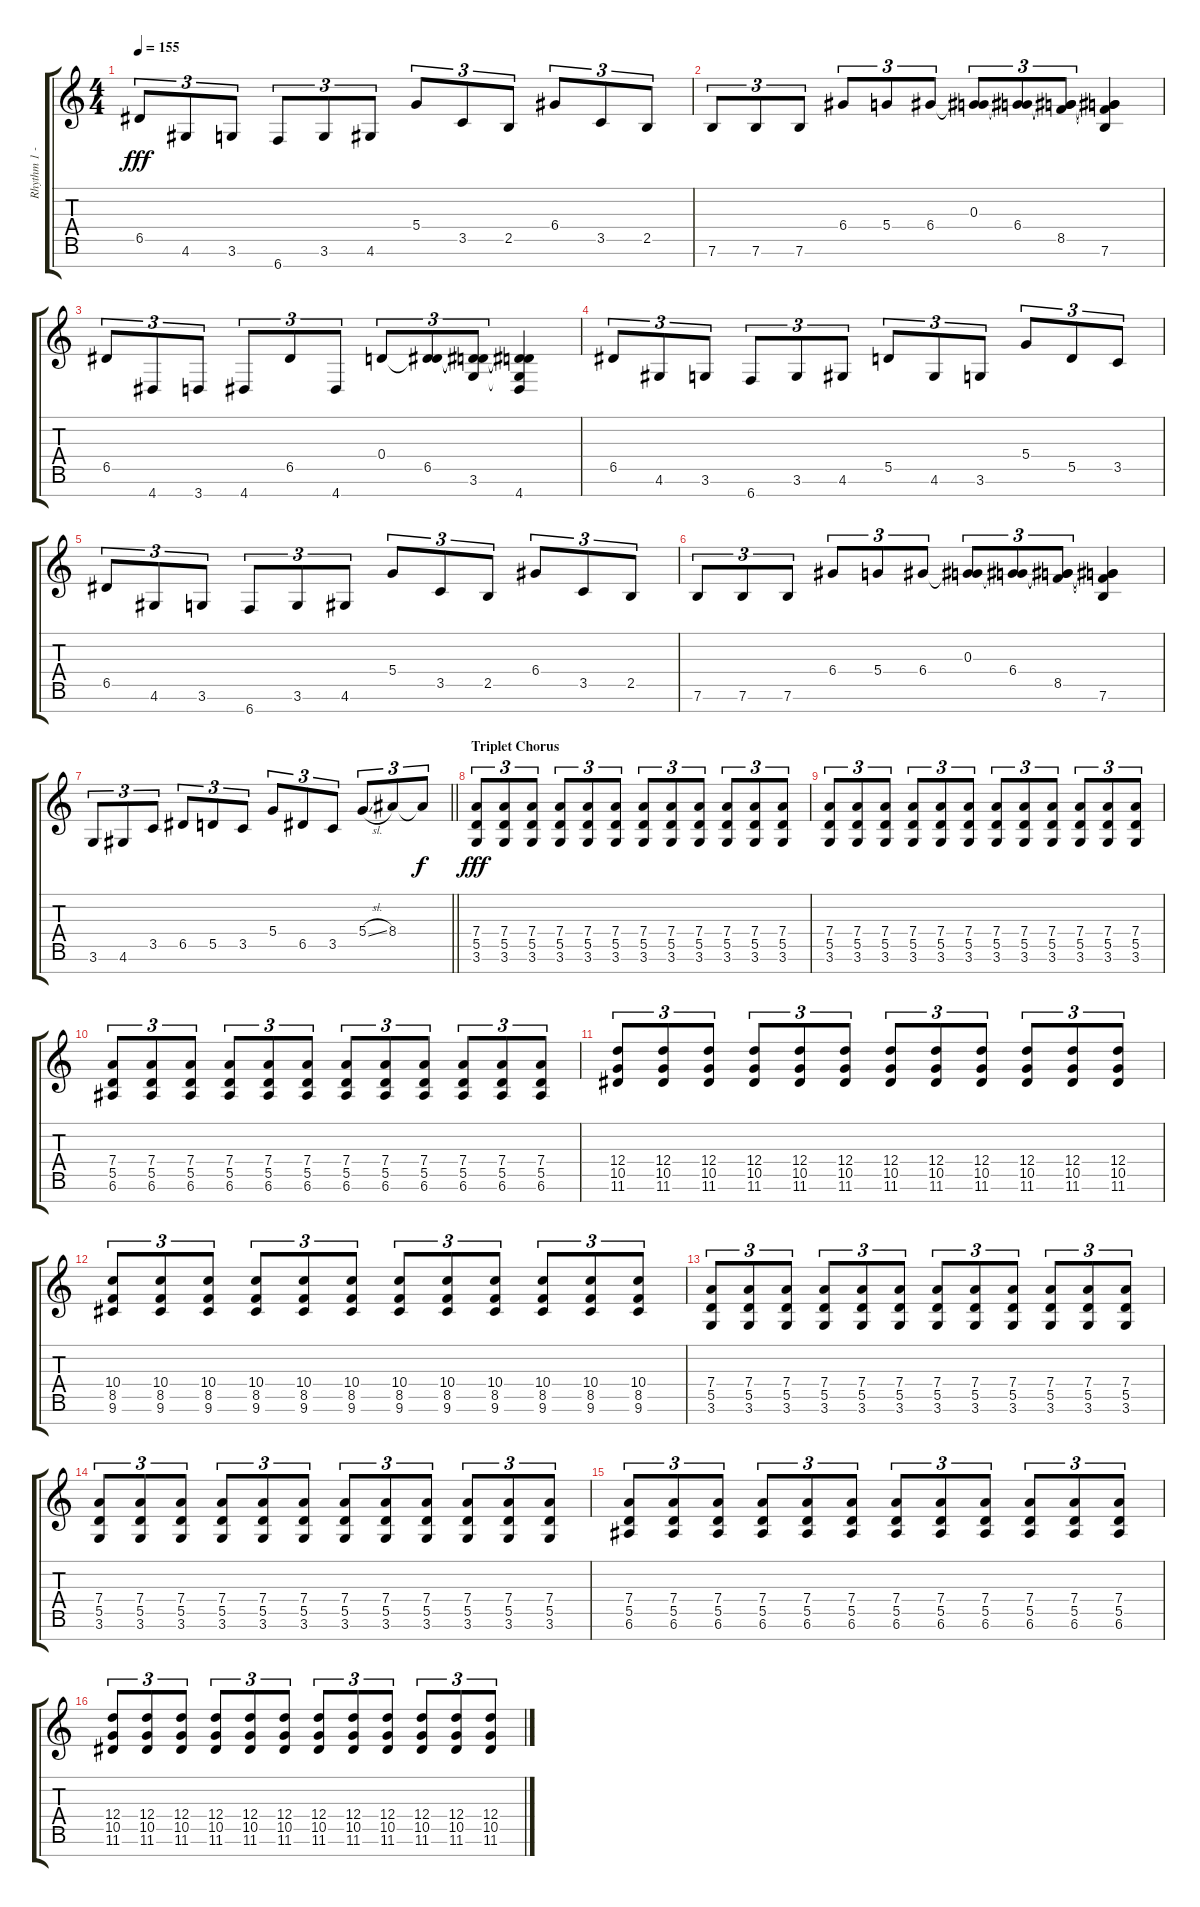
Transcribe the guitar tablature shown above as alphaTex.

\track ("Rhythm 1 - Rob" "Rhythm 1 -") {instrument distortionguitar}
\staff {score tabs}
\tuning (E4 B3 G3 D3 A2 E2 B1) {hide}
\ts (4 4)
\tempo 155
\clef g2
\ks c
6.5.8{tu (3 2) dy fff} 4.6.8{tu (3 2)} 3.6.8{tu (3 2)} 6.7.8{tu (3 2)} 3.6.8{tu (3 2)} 4.6.8{tu (3 2)} 5.4.8{tu (3 2)} 3.5.8{tu (3 2)} 2.5.8{tu (3 2)} 6.4.8{tu (3 2)} 3.5.8{tu (3 2)} 2.5.8{tu (3 2)} |
7.6.8{tu (3 2)} 7.6.8{tu (3 2)} 7.6.8{tu (3 2)} 6.4.8{tu (3 2)} 5.4.8{tu (3 2)} 6.4.8{tu (3 2)} (0.3 6.4{t}).8{tu (3 2)} (0.3{t} 6.4).8{tu (3 2)} (0.3{t} 6.4{t} 8.5).8{tu (3 2)} (0.3{t} 6.4{t} 8.5{t} 7.6).4 |
6.5.8{tu (3 2)} 4.7.8{tu (3 2)} 3.7.8{tu (3 2)} 4.7.8{tu (3 2)} 6.5.8{tu (3 2)} 4.7.8{tu (3 2)} 0.4.8{tu (3 2)} (0.4{t} 6.5).8{tu (3 2)} (0.4{t} 6.5{t} 3.6).8{tu (3 2)} (0.4{t} 6.5{t} 3.6{t} 4.7).4 |
6.5.8{tu (3 2)} 4.6.8{tu (3 2)} 3.6.8{tu (3 2)} 6.7.8{tu (3 2)} 3.6.8{tu (3 2)} 4.6.8{tu (3 2)} 5.5.8{tu (3 2)} 4.6.8{tu (3 2)} 3.6.8{tu (3 2)} 5.4.8{tu (3 2)} 5.5.8{tu (3 2)} 3.5.8{tu (3 2)} |
6.5.8{tu (3 2)} 4.6.8{tu (3 2)} 3.6.8{tu (3 2)} 6.7.8{tu (3 2)} 3.6.8{tu (3 2)} 4.6.8{tu (3 2)} 5.4.8{tu (3 2)} 3.5.8{tu (3 2)} 2.5.8{tu (3 2)} 6.4.8{tu (3 2)} 3.5.8{tu (3 2)} 2.5.8{tu (3 2)} |
7.6.8{tu (3 2)} 7.6.8{tu (3 2)} 7.6.8{tu (3 2)} 6.4.8{tu (3 2)} 5.4.8{tu (3 2)} 6.4.8{tu (3 2)} (0.3 6.4{t}).8{tu (3 2)} (0.3{t} 6.4).8{tu (3 2)} (0.3{t} 6.4{t} 8.5).8{tu (3 2)} (0.3{t} 6.4{t} 8.5{t} 7.6).4 |
\barLineRight lightlight
3.6.8{tu (3 2)} 4.6.8{tu (3 2)} 3.5.8{tu (3 2)} 6.5.8{tu (3 2)} 5.5.8{tu (3 2)} 3.5.8{tu (3 2)} 5.4.8{tu (3 2)} 6.5.8{tu (3 2)} 3.5.8{tu (3 2)} 5.4{sl}.8{tu (3 2)} 8.4.8{tu (3 2)} 8.4{t}.8{tu (3 2) dy f} |
\section ("" "Triplet Chorus")
(7.4 5.5 3.6).8{tu (3 2) dy fff} (7.4 5.5 3.6).8{tu (3 2)} (7.4 5.5 3.6).8{tu (3 2)} (7.4 5.5 3.6).8{tu (3 2)} (7.4 5.5 3.6).8{tu (3 2)} (7.4 5.5 3.6).8{tu (3 2)} (7.4 5.5 3.6).8{tu (3 2)} (7.4 5.5 3.6).8{tu (3 2)} (7.4 5.5 3.6).8{tu (3 2)} (7.4 5.5 3.6).8{tu (3 2)} (7.4 5.5 3.6).8{tu (3 2)} (7.4 5.5 3.6).8{tu (3 2)} |
(7.4 5.5 3.6).8{tu (3 2)} (7.4 5.5 3.6).8{tu (3 2)} (7.4 5.5 3.6).8{tu (3 2)} (7.4 5.5 3.6).8{tu (3 2)} (7.4 5.5 3.6).8{tu (3 2)} (7.4 5.5 3.6).8{tu (3 2)} (7.4 5.5 3.6).8{tu (3 2)} (7.4 5.5 3.6).8{tu (3 2)} (7.4 5.5 3.6).8{tu (3 2)} (7.4 5.5 3.6).8{tu (3 2)} (7.4 5.5 3.6).8{tu (3 2)} (7.4 5.5 3.6).8{tu (3 2)} |
(7.4 5.5 6.6).8{tu (3 2)} (7.4 5.5 6.6).8{tu (3 2)} (7.4 5.5 6.6).8{tu (3 2)} (7.4 5.5 6.6).8{tu (3 2)} (7.4 5.5 6.6).8{tu (3 2)} (7.4 5.5 6.6).8{tu (3 2)} (7.4 5.5 6.6).8{tu (3 2)} (7.4 5.5 6.6).8{tu (3 2)} (7.4 5.5 6.6).8{tu (3 2)} (7.4 5.5 6.6).8{tu (3 2)} (7.4 5.5 6.6).8{tu (3 2)} (7.4 5.5 6.6).8{tu (3 2)} |
(12.4 10.5 11.6).8{tu (3 2)} (12.4 10.5 11.6).8{tu (3 2)} (12.4 10.5 11.6).8{tu (3 2)} (12.4 10.5 11.6).8{tu (3 2)} (12.4 10.5 11.6).8{tu (3 2)} (12.4 10.5 11.6).8{tu (3 2)} (12.4 10.5 11.6).8{tu (3 2)} (12.4 10.5 11.6).8{tu (3 2)} (12.4 10.5 11.6).8{tu (3 2)} (12.4 10.5 11.6).8{tu (3 2)} (12.4 10.5 11.6).8{tu (3 2)} (12.4 10.5 11.6).8{tu (3 2)} |
(10.4 8.5 9.6).8{tu (3 2)} (10.4 8.5 9.6).8{tu (3 2)} (10.4 8.5 9.6).8{tu (3 2)} (10.4 8.5 9.6).8{tu (3 2)} (10.4 8.5 9.6).8{tu (3 2)} (10.4 8.5 9.6).8{tu (3 2)} (10.4 8.5 9.6).8{tu (3 2)} (10.4 8.5 9.6).8{tu (3 2)} (10.4 8.5 9.6).8{tu (3 2)} (10.4 8.5 9.6).8{tu (3 2)} (10.4 8.5 9.6).8{tu (3 2)} (10.4 8.5 9.6).8{tu (3 2)} |
(7.4 5.5 3.6).8{tu (3 2)} (7.4 5.5 3.6).8{tu (3 2)} (7.4 5.5 3.6).8{tu (3 2)} (7.4 5.5 3.6).8{tu (3 2)} (7.4 5.5 3.6).8{tu (3 2)} (7.4 5.5 3.6).8{tu (3 2)} (7.4 5.5 3.6).8{tu (3 2)} (7.4 5.5 3.6).8{tu (3 2)} (7.4 5.5 3.6).8{tu (3 2)} (7.4 5.5 3.6).8{tu (3 2)} (7.4 5.5 3.6).8{tu (3 2)} (7.4 5.5 3.6).8{tu (3 2)} |
(7.4 5.5 3.6).8{tu (3 2)} (7.4 5.5 3.6).8{tu (3 2)} (7.4 5.5 3.6).8{tu (3 2)} (7.4 5.5 3.6).8{tu (3 2)} (7.4 5.5 3.6).8{tu (3 2)} (7.4 5.5 3.6).8{tu (3 2)} (7.4 5.5 3.6).8{tu (3 2)} (7.4 5.5 3.6).8{tu (3 2)} (7.4 5.5 3.6).8{tu (3 2)} (7.4 5.5 3.6).8{tu (3 2)} (7.4 5.5 3.6).8{tu (3 2)} (7.4 5.5 3.6).8{tu (3 2)} |
(7.4 5.5 6.6).8{tu (3 2)} (7.4 5.5 6.6).8{tu (3 2)} (7.4 5.5 6.6).8{tu (3 2)} (7.4 5.5 6.6).8{tu (3 2)} (7.4 5.5 6.6).8{tu (3 2)} (7.4 5.5 6.6).8{tu (3 2)} (7.4 5.5 6.6).8{tu (3 2)} (7.4 5.5 6.6).8{tu (3 2)} (7.4 5.5 6.6).8{tu (3 2)} (7.4 5.5 6.6).8{tu (3 2)} (7.4 5.5 6.6).8{tu (3 2)} (7.4 5.5 6.6).8{tu (3 2)} |
(12.4 10.5 11.6).8{tu (3 2)} (12.4 10.5 11.6).8{tu (3 2)} (12.4 10.5 11.6).8{tu (3 2)} (12.4 10.5 11.6).8{tu (3 2)} (12.4 10.5 11.6).8{tu (3 2)} (12.4 10.5 11.6).8{tu (3 2)} (12.4 10.5 11.6).8{tu (3 2)} (12.4 10.5 11.6).8{tu (3 2)} (12.4 10.5 11.6).8{tu (3 2)} (12.4 10.5 11.6).8{tu (3 2)} (12.4 10.5 11.6).8{tu (3 2)} (12.4 10.5 11.6).8{tu (3 2)}
